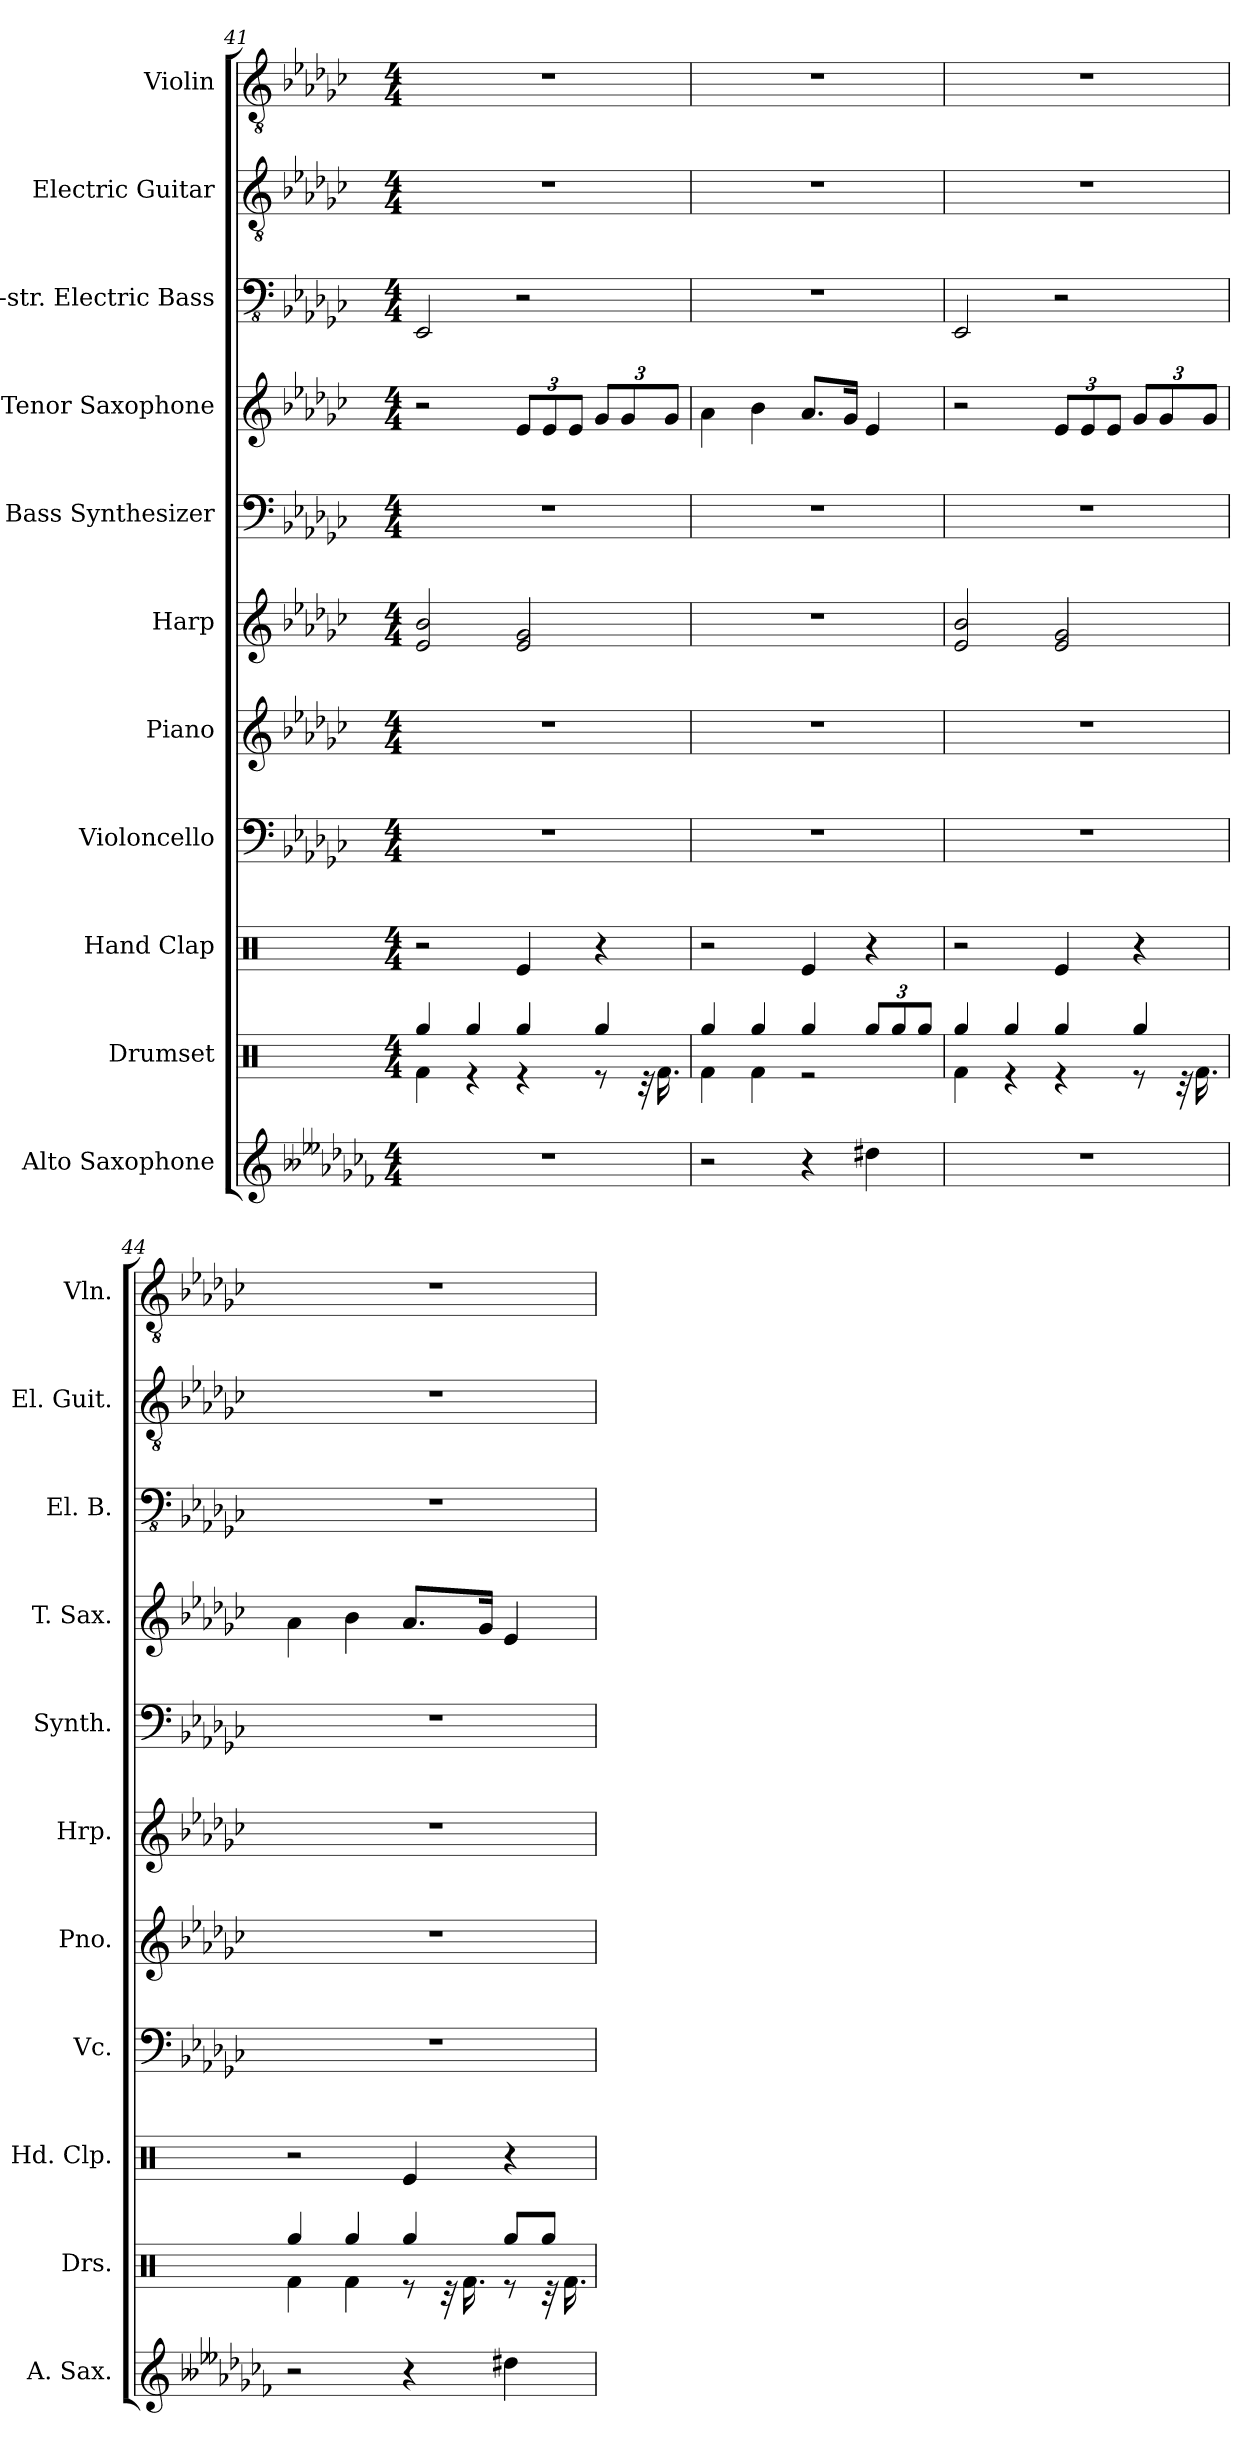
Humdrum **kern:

**kern	**kern	**kern	**kern	**kern	**kern	**kern	**kern	**kern	**kern	**kern
*part11	*part10	*part9	*part8	*part7	*part6	*part5	*part4	*part3	*part2	*part1
*staff11	*staff10	*staff9	*staff8	*staff7	*staff6	*staff5	*staff4	*staff3	*staff2	*staff1
*I"Alto Saxophone	*I"Drumset	*I"Hand Clap	*I"Violoncello	*I"Piano	*I"Harp	*I"Bass Synthesizer	*I"Tenor Saxophone	*I"5-str. Electric Bass	*I"Electric Guitar	*I"Violin
*I'A. Sax.	*I'Drs.	*I'Hd. Clp.	*I'Vc.	*I'Pno.	*I'Hrp.	*I'Synth.	*I'T. Sax.	*I'El. B.	*I'El. Guit.	*I'Vln.
*clefG2	*clefX	*clefX	*clefF4	*clefG2	*clefG2	*clefF4	*clefG2	*clefFv4	*clefGv2	*clefGv2
*ITrd5c9	*	*	*	*	*	*	*ITrd8c14	*	*	*
*k[b--e--a-d-g-c-f-]	*k[]	*k[]	*k[b-e-a-d-g-c-]	*k[b-e-a-d-g-c-]	*k[b-e-a-d-g-c-]	*k[b-e-a-d-g-c-]	*k[b-e-a-d-g-c-]	*k[b-e-a-d-g-c-]	*k[b-e-a-d-g-c-]	*k[b-e-a-d-g-c-]
*M4/4	*M4/4	*M4/4	*M4/4	*M4/4	*M4/4	*M4/4	*M4/4	*M4/4	*M4/4	*M4/4
=41	=41	=41	=41	=41	=41	=41	=41	=41	=41	=41
*	*^	*	*	*	*	*	*	*	*	*
1r	4Rgg/	4Rf\	2r	1r	1r	2e-/ 2b-/	1r	2r	2EEE-/	1r	1r
.	4Rgg/	4r	.	.	.	.	.	.	.	.	.
*	*	*	*	*	*	*	*	*Xbrackettup	*	*	*
.	4Rgg/	4r	4Re/	.	.	2e-/ 2g-/	.	12E-/L	2r	.	.
.	.	.	.	.	.	.	.	12E-/	.	.	.
.	.	.	.	.	.	.	.	12E-/J	.	.	.
.	4Rgg/	8r	4r	.	.	.	.	12G-/L	.	.	.
.	.	.	.	.	.	.	.	12G-/	.	.	.
.	.	32r	.	.	.	.	.	.	.	.	.
.	.	16.Rf\	.	.	.	.	.	.	.	.	.
.	.	.	.	.	.	.	.	12G-/J	.	.	.
=42	=42	=42	=42	=42	=42	=42	=42	=42	=42	=42	=42
2r	4Rgg/	4Rf\	2r	1r	1r	1r	1r	4A-\	1r	1r	1r
.	4Rgg/	4Rf\	.	.	.	.	.	4B-\	.	.	.
4r	4Rgg/	2r	4Re/	.	.	.	.	8.A-/L	.	.	.
.	.	.	.	.	.	.	.	16G-/Jk	.	.	.
*	*Xbrackettup	*	*	*	*	*	*	*	*	*	*
4f#X\	12Rgg/L	.	4r	.	.	.	.	4E-/	.	.	.
.	12Rgg/	.	.	.	.	.	.	.	.	.	.
.	12Rgg/J	.	.	.	.	.	.	.	.	.	.
!!LO:PB:g=z
=43	=43	=43	=43	=43	=43	=43	=43	=43	=43	=43	=43
1r	4Rgg/	4Rf\	2r	1r	1r	2e-/ 2b-/	1r	2r	2EEE-/	1r	1r
.	4Rgg/	4r	.	.	.	.	.	.	.	.	.
.	4Rgg/	4r	4Re/	.	.	2e-/ 2g-/	.	12E-/L	2r	.	.
.	.	.	.	.	.	.	.	12E-/	.	.	.
.	.	.	.	.	.	.	.	12E-/J	.	.	.
.	4Rgg/	8r	4r	.	.	.	.	12G-/L	.	.	.
.	.	.	.	.	.	.	.	12G-/	.	.	.
.	.	32r	.	.	.	.	.	.	.	.	.
.	.	16.Rf\	.	.	.	.	.	.	.	.	.
.	.	.	.	.	.	.	.	12G-/J	.	.	.
=44	=44	=44	=44	=44	=44	=44	=44	=44	=44	=44	=44
2r	4Rgg/	4Rf\	2r	1r	1r	1r	1r	4A-\	1r	1r	1r
.	4Rgg/	4Rf\	.	.	.	.	.	4B-\	.	.	.
4r	4Rgg/	8r	4Re/	.	.	.	.	8.A-/L	.	.	.
.	.	32r	.	.	.	.	.	.	.	.	.
.	.	16.Rf\	.	.	.	.	.	.	.	.	.
.	.	.	.	.	.	.	.	16G-/Jk	.	.	.
4f#X\	8Rgg/L	8r	4r	.	.	.	.	4E-/	.	.	.
.	8Rgg/J	32r	.	.	.	.	.	.	.	.	.
.	.	16.Rf\	.	.	.	.	.	.	.	.	.
*	*v	*v	*	*	*	*	*	*	*	*	*
=	=	=	=	=	=	=	=	=	=	=
*-	*-	*-	*-	*-	*-	*-	*-	*-	*-	*-
